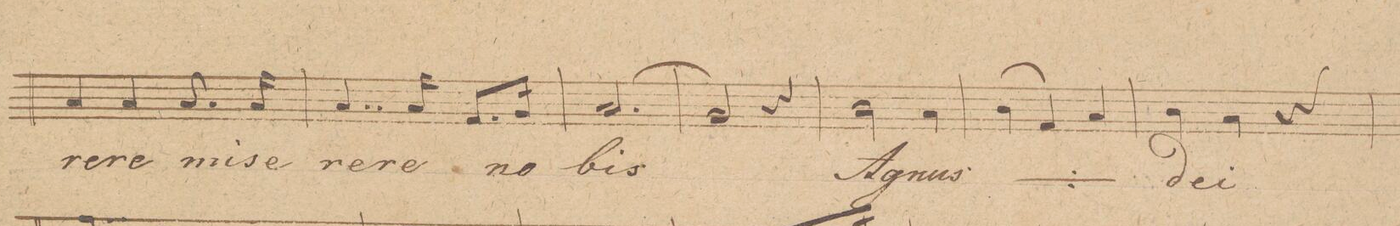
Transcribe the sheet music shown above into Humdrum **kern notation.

**kern	**text	**dynam
*I"Tenore 2do	*	*
*clefC4	*	*
*k[b-e-a-]	*	*
*M3/4	*	*
4G/	-re-	.
4G/	-re	.
8.G/	mi-	.
16G/	-se-	.
=18	=18	=18
4..G/	-re-	.
16G/	-re	.
8.E-/L	no-	.
16F/Jk	.	.
=19	=19	=19
(>2.G/	-bis	.
=20	=20	=20
2F/)	.	.
4r	.	.
=21	=21	=21
2A-\	A-	.
4G\	-gnus	.
=22	=22	=22
*	*ij	*
(4A-\	A-	.
4E-/)	.	.
4G/	-gnus	.
*	*Xij	*
=23	=23	=23
4A-\	de-	.
4G\	-i	.
4r	.	.
=24	=24	=24
*-	*-	*-
